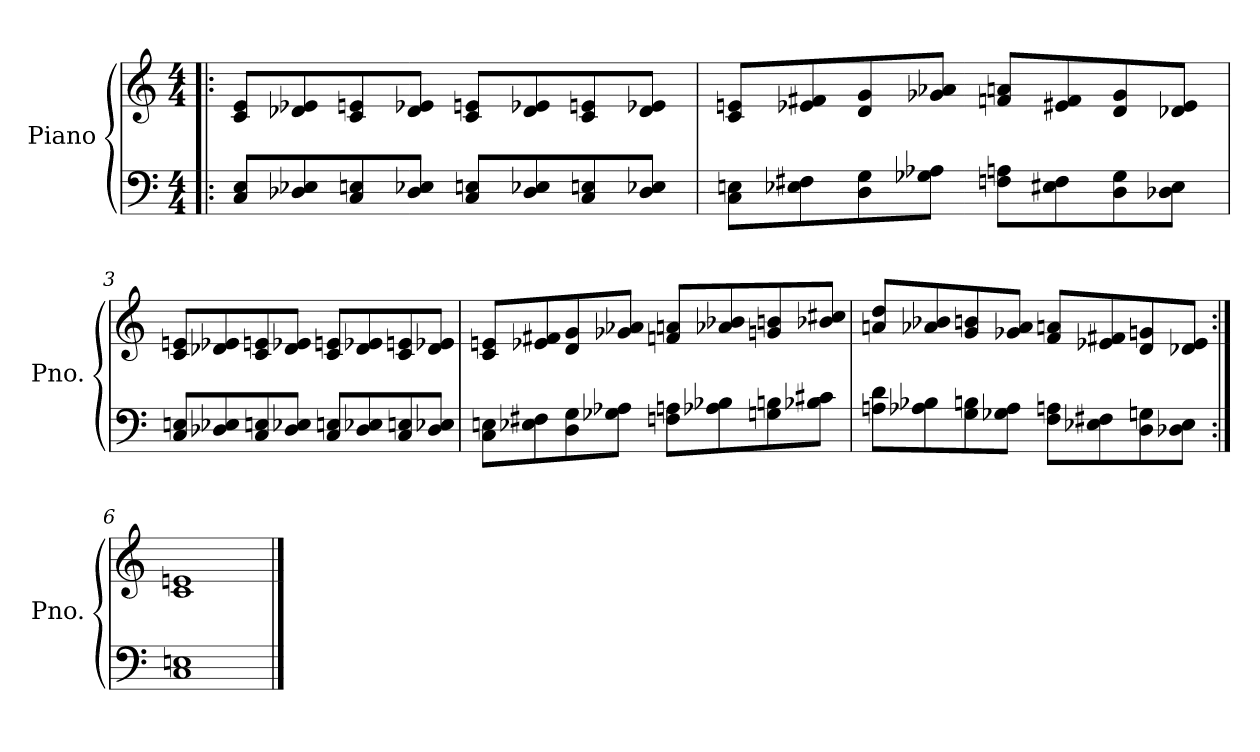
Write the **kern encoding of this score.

**kern	**kern
*part1	*part1
*staff2	*staff1
*I"Piano	*
*I'Pno.	*
*clefF4	*clefG2
*k[]	*k[]
*M4/4	*M4/4
*MM120	*MM120
=1!|:	=1!|:
8C/ 8E/L	8c/ 8e/L
8D-X/ 8E-X/	8d-X/ 8e-X/
8C/ 8En/	8c/ 8en/
8D-/ 8E-X/J	8d-/ 8e-X/J
8C/ 8En/L	8c/ 8en/L
8D-/ 8E-X/	8d-/ 8e-X/
8C/ 8En/	8c/ 8en/
8D-/ 8E-X/J	8d-/ 8e-X/J
=2	=2
8C\ 8En\L	8c/ 8en/L
8E-X\ 8F#X\	8e-X/ 8f#X/
8D\ 8G\	8d/ 8g/
8G-X\ 8A-X\J	8g-X/ 8a-X/J
8Fn\ 8An\L	8fn/ 8an/L
8E#X\ 8F\	8e#X/ 8f/
8D\ 8G-\	8d/ 8g-/
8D-X\ 8E#\J	8d-X/ 8e#/J
!!LO:LB:g=z
=3	=3
8C/ 8En/L	8c/ 8en/L
8D-X/ 8E-X/	8d-X/ 8e-X/
8C/ 8En/	8c/ 8en/
8D-/ 8E-X/J	8d-/ 8e-X/J
8C/ 8En/L	8c/ 8en/L
8D-/ 8E-X/	8d-/ 8e-X/
8C/ 8En/	8c/ 8en/
8D-/ 8E-X/J	8d-/ 8e-X/J
=4	=4
8C\ 8En\L	8c/ 8en/L
8E-X\ 8F#X\	8e-X/ 8f#X/
8D\ 8G\	8d/ 8g/
8G-X\ 8A-X\J	8g-X/ 8a-X/J
8Fn\ 8An\L	8fn/ 8an/L
8A-X\ 8B-X\	8a-X/ 8b-X/
8Gn\ 8Bn\	8gn/ 8bn/
8B-X\ 8c#X\J	8b-X/ 8cc#X/J
!!LO:LB:g=z
=5	=5
8An\ 8d\L	8an/ 8dd/L
8A-X\ 8B-X\	8a-X/ 8b-X/
8G\ 8Bn\	8g/ 8bn/
8G-X\ 8A-\J	8g-X/ 8a-/J
8F\ 8An\L	8f/ 8an/L
8E-X\ 8F#X\	8e-X/ 8f#X/
8D\ 8Gn\	8d/ 8gn/
8D-X\ 8E-\J	8d-X/ 8e-/J
=6:|!	=6:|!
1C 1En	1c 1en
==	==
*-	*-
